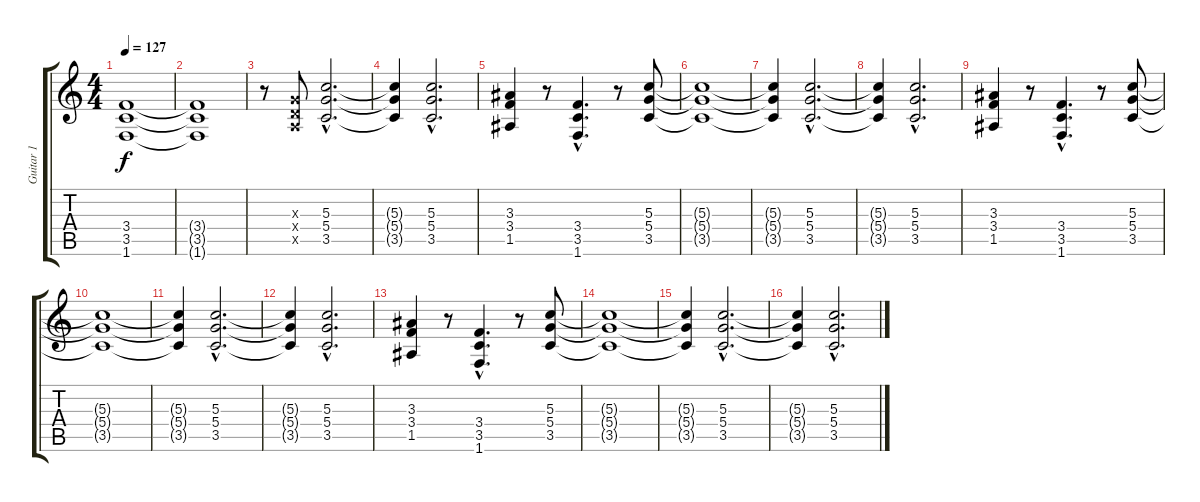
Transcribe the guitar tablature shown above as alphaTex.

\track ("Guitar 1" "Guitar 1") {instrument overdrivenguitar}
\staff {score tabs}
\tuning (E4 B3 G3 D3 A2 E2) {hide}
\ts (4 4)
\tempo 127
\clef g2
\ks c
(3.4{t} 3.5{t} 1.6{t}).1{dy f} |
(3.4{t} 3.5{t} 1.6{t}).1 |
r.8 (0.3{x} 0.4{x} 0.5{x}).8 (5.3{hac} 5.4{hac} 3.5{hac}).2{d} |
(5.3{t} 5.4{t} 3.5{t}).4 (5.3{hac} 5.4{hac} 3.5{hac}).2{d} |
(3.3 3.4 1.5).4 r.8 (3.4{hac} 3.5{hac} 1.6{hac}).4{d} r.8 (5.3 5.4 3.5).8 |
(5.3{t} 5.4{t} 3.5{t}).1 |
(5.3{t} 5.4{t} 3.5{t}).4 (5.3{hac} 5.4{hac} 3.5{hac}).2{d} |
(5.3{t} 5.4{t} 3.5{t}).4 (5.3{hac} 5.4{hac} 3.5{hac}).2{d} |
(3.3 3.4 1.5).4 r.8 (3.4{hac} 3.5{hac} 1.6{hac}).4{d} r.8 (5.3 5.4 3.5).8 |
(5.3{t} 5.4{t} 3.5{t}).1 |
(5.3{t} 5.4{t} 3.5{t}).4 (5.3{hac} 5.4{hac} 3.5{hac}).2{d} |
(5.3{t} 5.4{t} 3.5{t}).4 (5.3{hac} 5.4{hac} 3.5{hac}).2{d} |
(3.3 3.4 1.5).4 r.8 (3.4{hac} 3.5{hac} 1.6{hac}).4{d} r.8 (5.3 5.4 3.5).8 |
(5.3{t} 5.4{t} 3.5{t}).1 |
(5.3{t} 5.4{t} 3.5{t}).4 (5.3{hac} 5.4{hac} 3.5{hac}).2{d} |
(5.3{t} 5.4{t} 3.5{t}).4 (5.3{hac} 5.4{hac} 3.5{hac}).2{d}
